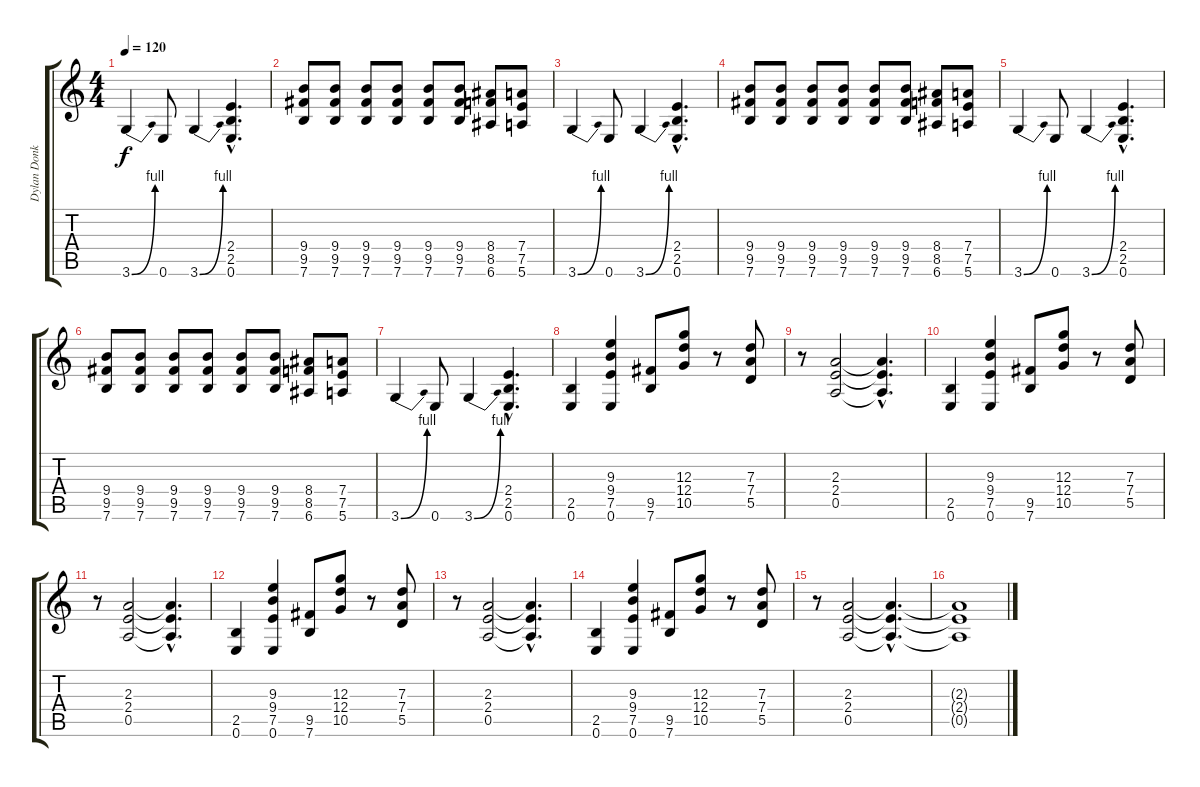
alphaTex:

\track ("Dylan Donkin" "Dylan Donk") {instrument distortionguitar}
\staff {score tabs}
\tuning (E4 B3 G3 D3 A2 E2) {hide}
\ts (4 4)
\tempo 120
\clef g2
\ks c
3.6{be (bend 0 0 60 4)}.4{dy f} 0.6.8 3.6{be (bend 0 0 60 4)}.4 (2.4{hac} 2.5{hac} 0.6{hac}).4{d} |
(9.4 9.5 7.6).8 (9.4 9.5 7.6).8 (9.4 9.5 7.6).8 (9.4 9.5 7.6).8 (9.4 9.5 7.6).8 (9.4 9.5 7.6).8 (8.4 8.5 6.6).8 (7.4 7.5 5.6).8 |
3.6{be (bend 0 0 60 4)}.4 0.6.8 3.6{be (bend 0 0 60 4)}.4 (2.4{hac} 2.5{hac} 0.6{hac}).4{d} |
(9.4 9.5 7.6).8 (9.4 9.5 7.6).8 (9.4 9.5 7.6).8 (9.4 9.5 7.6).8 (9.4 9.5 7.6).8 (9.4 9.5 7.6).8 (8.4 8.5 6.6).8 (7.4 7.5 5.6).8 |
3.6{be (bend 0 0 60 4)}.4 0.6.8 3.6{be (bend 0 0 60 4)}.4 (2.4{hac} 2.5{hac} 0.6{hac}).4{d} |
(9.4 9.5 7.6).8 (9.4 9.5 7.6).8 (9.4 9.5 7.6).8 (9.4 9.5 7.6).8 (9.4 9.5 7.6).8 (9.4 9.5 7.6).8 (8.4 8.5 6.6).8 (7.4 7.5 5.6).8 |
3.6{be (bend 0 0 60 4)}.4 0.6.8 3.6{be (bend 0 0 60 4)}.4 (2.4{hac} 2.5{hac} 0.6{hac}).4{d} |
(2.5 0.6).4 (9.3 9.4 7.5 0.6).4 (9.5 7.6).8 (12.3 12.4 10.5).8 r.8 (7.3 7.4 5.5).8 |
r.8 (2.3 2.4 0.5).2 (2.3{hac t} 2.4{hac t} 0.5{hac t}).4{d} |
(2.5 0.6).4 (9.3 9.4 7.5 0.6).4 (9.5 7.6).8 (12.3 12.4 10.5).8 r.8 (7.3 7.4 5.5).8 |
r.8 (2.3 2.4 0.5).2 (2.3{hac t} 2.4{hac t} 0.5{hac t}).4{d} |
(2.5 0.6).4 (9.3 9.4 7.5 0.6).4 (9.5 7.6).8 (12.3 12.4 10.5).8 r.8 (7.3 7.4 5.5).8 |
r.8 (2.3 2.4 0.5).2 (2.3{hac t} 2.4{hac t} 0.5{hac t}).4{d} |
(2.5 0.6).4 (9.3 9.4 7.5 0.6).4 (9.5 7.6).8 (12.3 12.4 10.5).8 r.8 (7.3 7.4 5.5).8 |
r.8 (2.3 2.4 0.5).2 (2.3{hac t} 2.4{hac t} 0.5{hac t}).4{d} |
(2.3{t} 2.4{t} 0.5{t}).1
